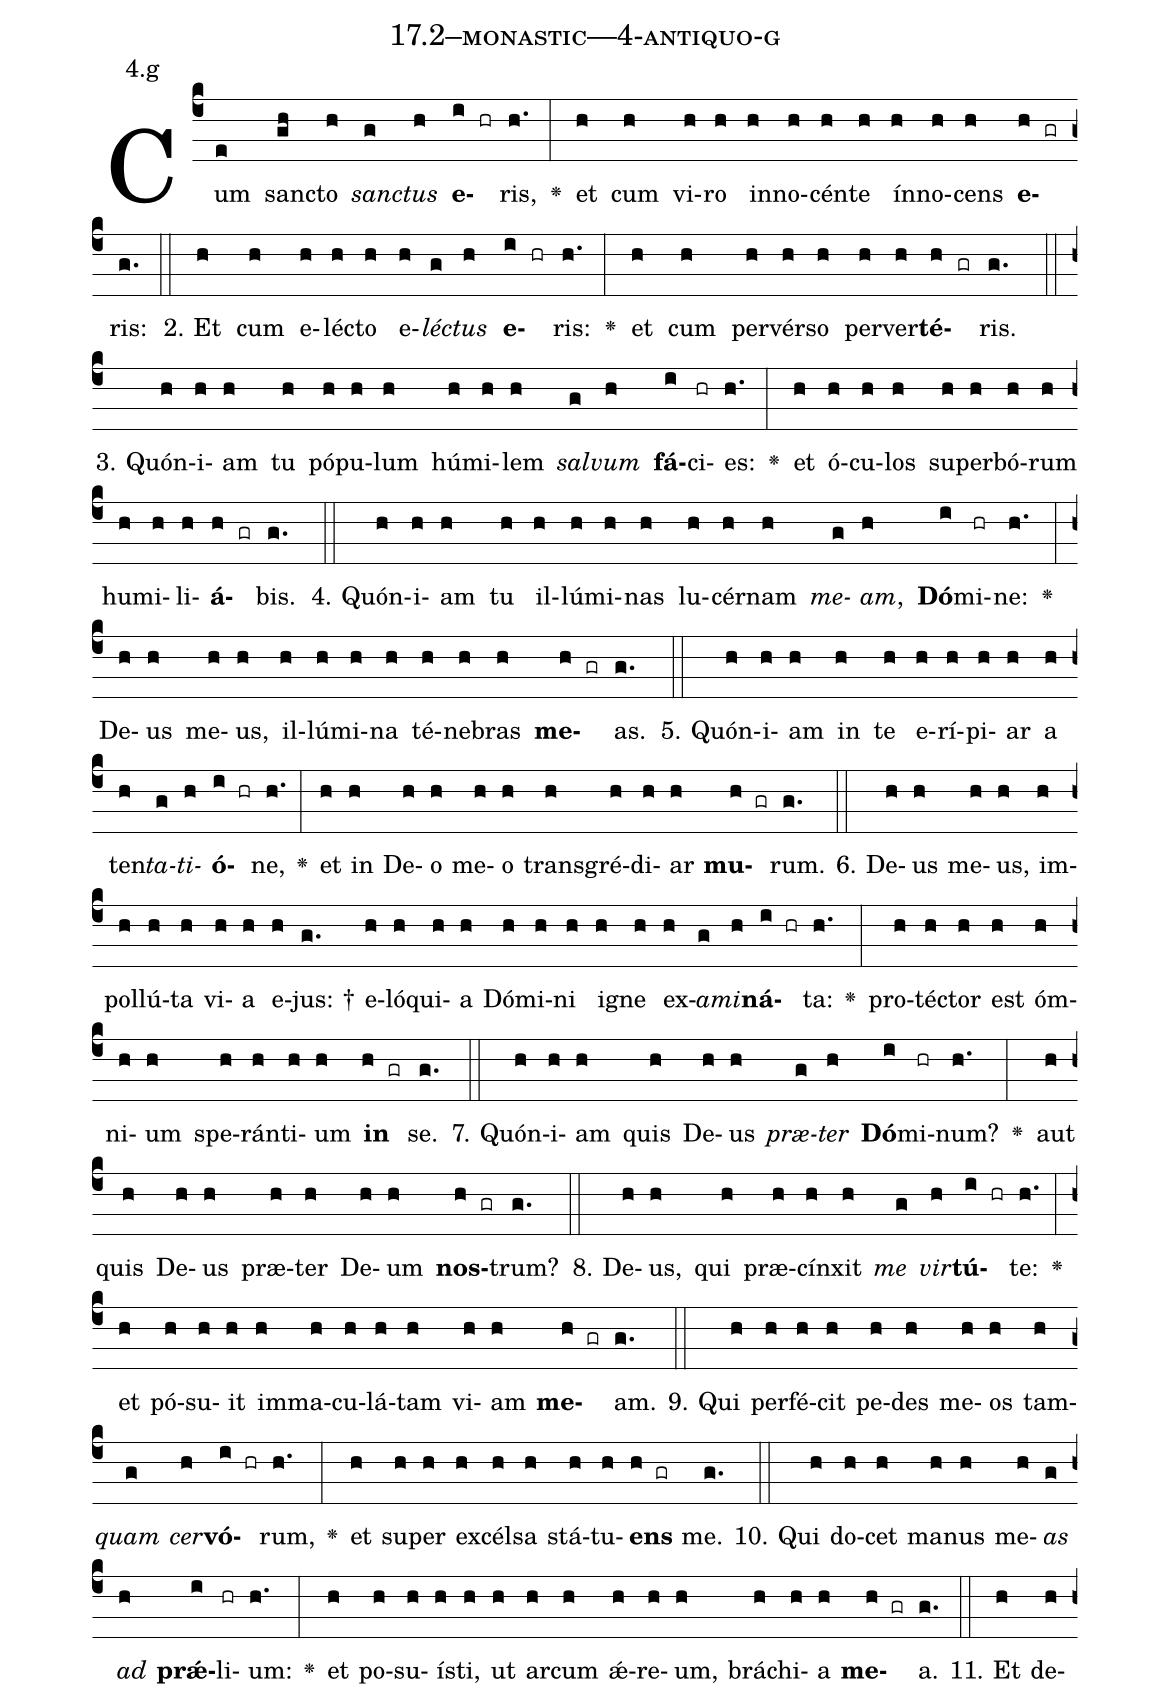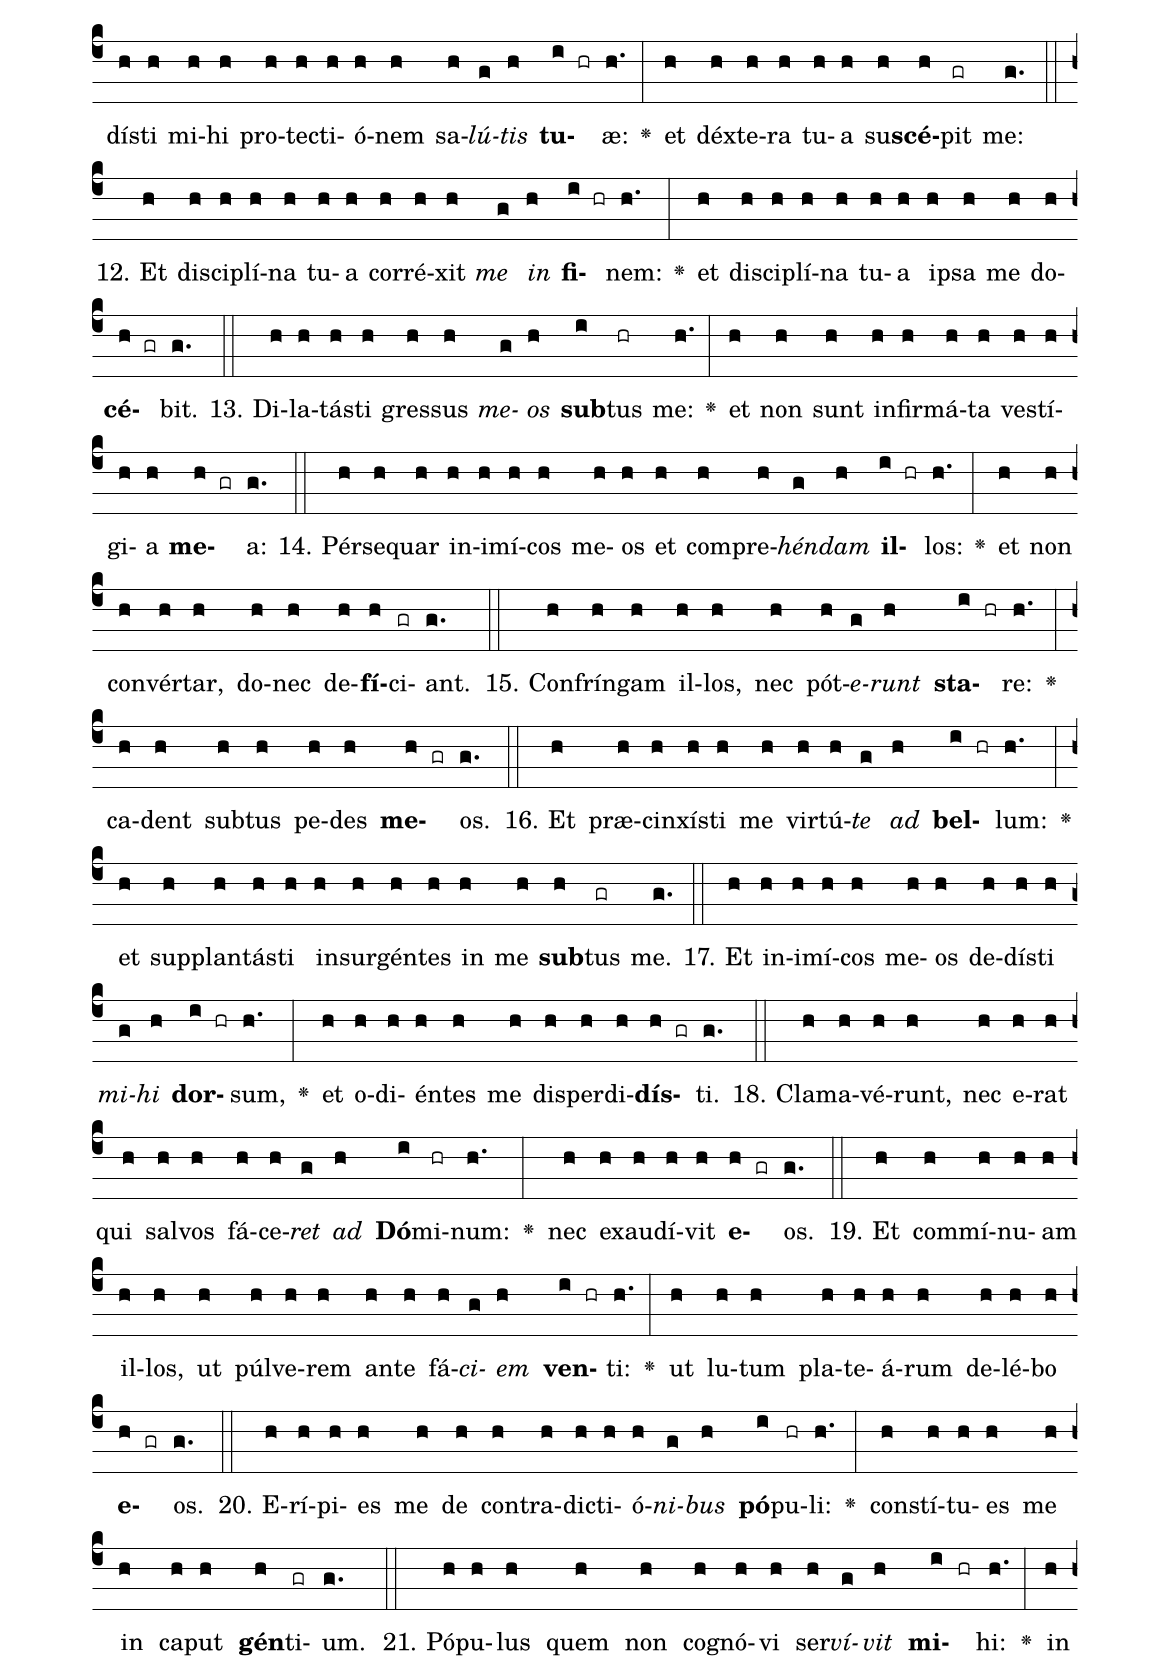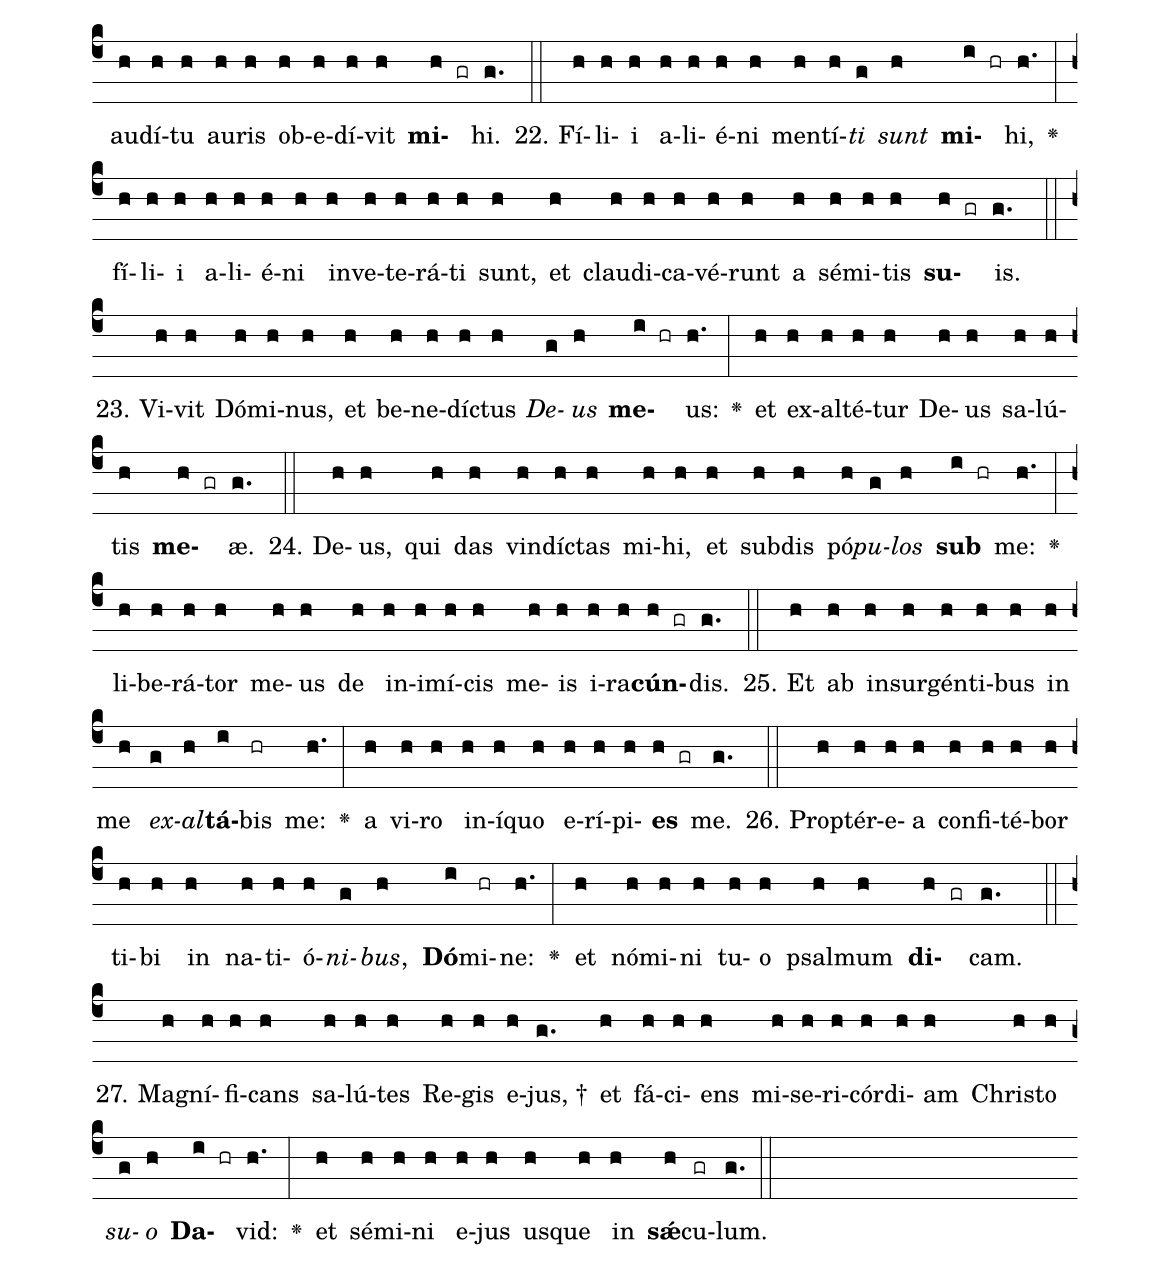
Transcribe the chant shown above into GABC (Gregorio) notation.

name: 17.2--monastic---4-antiquo-g;
annotation: 4.g;
%%
(c4)Cum(e) sanc(gh)to(h) <i>sanc</i>(g)<i>tus</i>(h) <b>e</b>(i hr)ris,(h.) <v>\greheightstar</v>(:) et(h) cum(h) vi(h)ro(h) in(h)no(h)cén(h)te(h) ín(h)no(h)cens(h) <b>e</b>(h gr)ris:(g.) (::)
2. Et(h) cum(h) e(h)léc(h)to(h) e(h)<i>léc</i>(g)<i>tus</i>(h) <b>e</b>(i hr)ris:(h.) <v>\greheightstar</v>(:) et(h) cum(h) per(h)vér(h)so(h) per(h)ver(h)<b>té</b>(h gr)ris.(g.) (::)
3. Quón(h)i(h)am(h) tu(h) pó(h)pu(h)lum(h) hú(h)mi(h)lem(h) <i>sal</i>(g)<i>vum</i>(h) <b>fá</b>(i)ci(hr)es:(h.) <v>\greheightstar</v>(:) et(h) ó(h)cu(h)los(h) su(h)per(h)bó(h)rum(h) hu(h)mi(h)li(h)<b>á</b>(h gr)bis.(g.) (::)
4. Quón(h)i(h)am(h) tu(h) il(h)lú(h)mi(h)nas(h) lu(h)cér(h)nam(h) <i>me</i>(g)<i>am</i>,(h) <b>Dó</b>(i)mi(hr)ne:(h.) <v>\greheightstar</v>(:) De(h)us(h) me(h)us,(h) il(h)lú(h)mi(h)na(h) té(h)ne(h)bras(h) <b>me</b>(h gr)as.(g.) (::)
5. Quón(h)i(h)am(h) in(h) te(h) e(h)rí(h)pi(h)ar(h) a(h) ten(h)<i>ta</i>(g)<i>ti</i>(h)<b>ó</b>(i hr)ne,(h.) <v>\greheightstar</v>(:) et(h) in(h) De(h)o(h) me(h)o(h) trans(h)gré(h)di(h)ar(h) <b>mu</b>(h gr)rum.(g.) (::)
6. De(h)us(h) me(h)us,(h) im(h)pol(h)lú(h)ta(h) vi(h)a(h) e(h)jus: †(g.) e(h)ló(h)qui(h)a(h) Dó(h)mi(h)ni(h) i(h)gne(h) ex(h)<i>a</i>(g)<i>mi</i>(h)<b>ná</b>(i hr)ta:(h.) <v>\greheightstar</v>(:) pro(h)téc(h)tor(h) est(h) óm(h)ni(h)um(h) spe(h)rán(h)ti(h)um(h) <b>in</b>(h gr) se.(g.) (::)
7. Quón(h)i(h)am(h) quis(h) De(h)us(h) <i>præ</i>(g)<i>ter</i>(h) <b>Dó</b>(i)mi(hr)num?(h.) <v>\greheightstar</v>(:) aut(h) quis(h) De(h)us(h) præ(h)ter(h) De(h)um(h) <b>nos</b>(h gr)trum?(g.) (::)
8. De(h)us,(h) qui(h) præ(h)cín(h)xit(h) <i>me</i>(g) <i>vir</i>(h)<b>tú</b>(i hr)te:(h.) <v>\greheightstar</v>(:) et(h) pó(h)su(h)it(h) im(h)ma(h)cu(h)lá(h)tam(h) vi(h)am(h) <b>me</b>(h gr)am.(g.) (::)
9. Qui(h) per(h)fé(h)cit(h) pe(h)des(h) me(h)os(h) tam(h)<i>quam</i>(g) <i>cer</i>(h)<b>vó</b>(i hr)rum,(h.) <v>\greheightstar</v>(:) et(h) su(h)per(h) ex(h)cél(h)sa(h) stá(h)tu(h)<b>ens</b>(h gr) me.(g.) (::)
10. Qui(h) do(h)cet(h) ma(h)nus(h) me(h)<i>as</i>(g) <i>ad</i>(h) <b>prǽ</b>(i)li(hr)um:(h.) <v>\greheightstar</v>(:) et(h) po(h)su(h)ís(h)ti,(h) ut(h) ar(h)cum(h) ǽ(h)re(h)um,(h) brá(h)chi(h)a(h) <b>me</b>(h gr)a.(g.) (::)
11. Et(h) de(h)dís(h)ti(h) mi(h)hi(h) pro(h)tec(h)ti(h)ó(h)nem(h) sa(h)<i>lú</i>(g)<i>tis</i>(h) <b>tu</b>(i hr)æ:(h.) <v>\greheightstar</v>(:) et(h) déx(h)te(h)ra(h) tu(h)a(h) su(h)<b>scé</b>(h)pit(gr) me:(g.) (::)
12. Et(h) di(h)sci(h)plí(h)na(h) tu(h)a(h) cor(h)ré(h)xit(h) <i>me</i>(g) <i>in</i>(h) <b>fi</b>(i hr)nem:(h.) <v>\greheightstar</v>(:) et(h) di(h)sci(h)plí(h)na(h) tu(h)a(h) ip(h)sa(h) me(h) do(h)<b>cé</b>(h gr)bit.(g.) (::)
13. Di(h)la(h)tás(h)ti(h) gres(h)sus(h) <i>me</i>(g)<i>os</i>(h) <b>sub</b>(i)tus(hr) me:(h.) <v>\greheightstar</v>(:) et(h) non(h) sunt(h) in(h)fir(h)má(h)ta(h) ves(h)tí(h)gi(h)a(h) <b>me</b>(h gr)a:(g.) (::)
14. Pér(h)se(h)quar(h) in(h)i(h)mí(h)cos(h) me(h)os(h) et(h) com(h)pre(h)<i>hén</i>(g)<i>dam</i>(h) <b>il</b>(i hr)los:(h.) <v>\greheightstar</v>(:) et(h) non(h) con(h)vér(h)tar,(h) do(h)nec(h) de(h)<b>fí</b>(h)ci(gr)ant.(g.) (::)
15. Con(h)frín(h)gam(h) il(h)los,(h) nec(h) pót(h)<i>e</i>(g)<i>runt</i>(h) <b>sta</b>(i hr)re:(h.) <v>\greheightstar</v>(:) ca(h)dent(h) sub(h)tus(h) pe(h)des(h) <b>me</b>(h gr)os.(g.) (::)
16. Et(h) præ(h)cin(h)xís(h)ti(h) me(h) vir(h)tú(h)<i>te</i>(g) <i>ad</i>(h) <b>bel</b>(i hr)lum:(h.) <v>\greheightstar</v>(:) et(h) sup(h)plan(h)tás(h)ti(h) in(h)sur(h)gén(h)tes(h) in(h) me(h) <b>sub</b>(h)tus(gr) me.(g.) (::)
17. Et(h) in(h)i(h)mí(h)cos(h) me(h)os(h) de(h)dís(h)ti(h) <i>mi</i>(g)<i>hi</i>(h) <b>dor</b>(i hr)sum,(h.) <v>\greheightstar</v>(:) et(h) o(h)di(h)én(h)tes(h) me(h) dis(h)per(h)di(h)<b>dís</b>(h gr)ti.(g.) (::)
18. Cla(h)ma(h)vé(h)runt,(h) nec(h) e(h)rat(h) qui(h) sal(h)vos(h) fá(h)ce(h)<i>ret</i>(g) <i>ad</i>(h) <b>Dó</b>(i)mi(hr)num:(h.) <v>\greheightstar</v>(:) nec(h) ex(h)au(h)dí(h)vit(h) <b>e</b>(h gr)os.(g.) (::)
19. Et(h) com(h)mí(h)nu(h)am(h) il(h)los,(h) ut(h) púl(h)ve(h)rem(h) an(h)te(h) fá(h)<i>ci</i>(g)<i>em</i>(h) <b>ven</b>(i hr)ti:(h.) <v>\greheightstar</v>(:) ut(h) lu(h)tum(h) pla(h)te(h)á(h)rum(h) de(h)lé(h)bo(h) <b>e</b>(h gr)os.(g.) (::)
20. E(h)rí(h)pi(h)es(h) me(h) de(h) con(h)tra(h)dic(h)ti(h)ó(h)<i>ni</i>(g)<i>bus</i>(h) <b>pó</b>(i)pu(hr)li:(h.) <v>\greheightstar</v>(:) con(h)stí(h)tu(h)es(h) me(h) in(h) ca(h)put(h) <b>gén</b>(h)ti(gr)um.(g.) (::)
21. Pó(h)pu(h)lus(h) quem(h) non(h) co(h)gnó(h)vi(h) ser(h)<i>ví</i>(g)<i>vit</i>(h) <b>mi</b>(i hr)hi:(h.) <v>\greheightstar</v>(:) in(h) au(h)dí(h)tu(h) au(h)ris(h) ob(h)e(h)dí(h)vit(h) <b>mi</b>(h gr)hi.(g.) (::)
22. Fí(h)li(h)i(h) a(h)li(h)é(h)ni(h) men(h)tí(h)<i>ti</i>(g) <i>sunt</i>(h) <b>mi</b>(i hr)hi,(h.) <v>\greheightstar</v>(:) fí(h)li(h)i(h) a(h)li(h)é(h)ni(h) in(h)ve(h)te(h)rá(h)ti(h) sunt,(h) et(h) clau(h)di(h)ca(h)vé(h)runt(h) a(h) sé(h)mi(h)tis(h) <b>su</b>(h gr)is.(g.) (::)
23. Vi(h)vit(h) Dó(h)mi(h)nus,(h) et(h) be(h)ne(h)díc(h)tus(h) <i>De</i>(g)<i>us</i>(h) <b>me</b>(i hr)us:(h.) <v>\greheightstar</v>(:) et(h) ex(h)al(h)té(h)tur(h) De(h)us(h) sa(h)lú(h)tis(h) <b>me</b>(h gr)æ.(g.) (::)
24. De(h)us,(h) qui(h) das(h) vin(h)díc(h)tas(h) mi(h)hi,(h) et(h) sub(h)dis(h) pó(h)<i>pu</i>(g)<i>los</i>(h) <b>sub</b>(i hr) me:(h.) <v>\greheightstar</v>(:) li(h)be(h)rá(h)tor(h) me(h)us(h) de(h) in(h)i(h)mí(h)cis(h) me(h)is(h) i(h)ra(h)<b>cún</b>(h gr)dis.(g.) (::)
25. Et(h) ab(h) in(h)sur(h)gén(h)ti(h)bus(h) in(h) me(h) <i>ex</i>(g)<i>al</i>(h)<b>tá</b>(i)bis(hr) me:(h.) <v>\greheightstar</v>(:) a(h) vi(h)ro(h) in(h)í(h)quo(h) e(h)rí(h)pi(h)<b>es</b>(h gr) me.(g.) (::)
26. Prop(h)tér(h)e(h)a(h) con(h)fi(h)té(h)bor(h) ti(h)bi(h) in(h) na(h)ti(h)ó(h)<i>ni</i>(g)<i>bus</i>,(h) <b>Dó</b>(i)mi(hr)ne:(h.) <v>\greheightstar</v>(:) et(h) nó(h)mi(h)ni(h) tu(h)o(h) psal(h)mum(h) <b>di</b>(h gr)cam.(g.) (::)
27. Ma(h)gní(h)fi(h)cans(h) sa(h)lú(h)tes(h) Re(h)gis(h) e(h)jus, †(g.) et(h) fá(h)ci(h)ens(h) mi(h)se(h)ri(h)cór(h)di(h)am(h) Chris(h)to(h) <i>su</i>(g)<i>o</i>(h) <b>Da</b>(i hr)vid:(h.) <v>\greheightstar</v>(:) et(h) sé(h)mi(h)ni(h) e(h)jus(h) us(h)que(h) in(h) <b>sǽ</b>(h)cu(gr)lum.(g.) (::)
